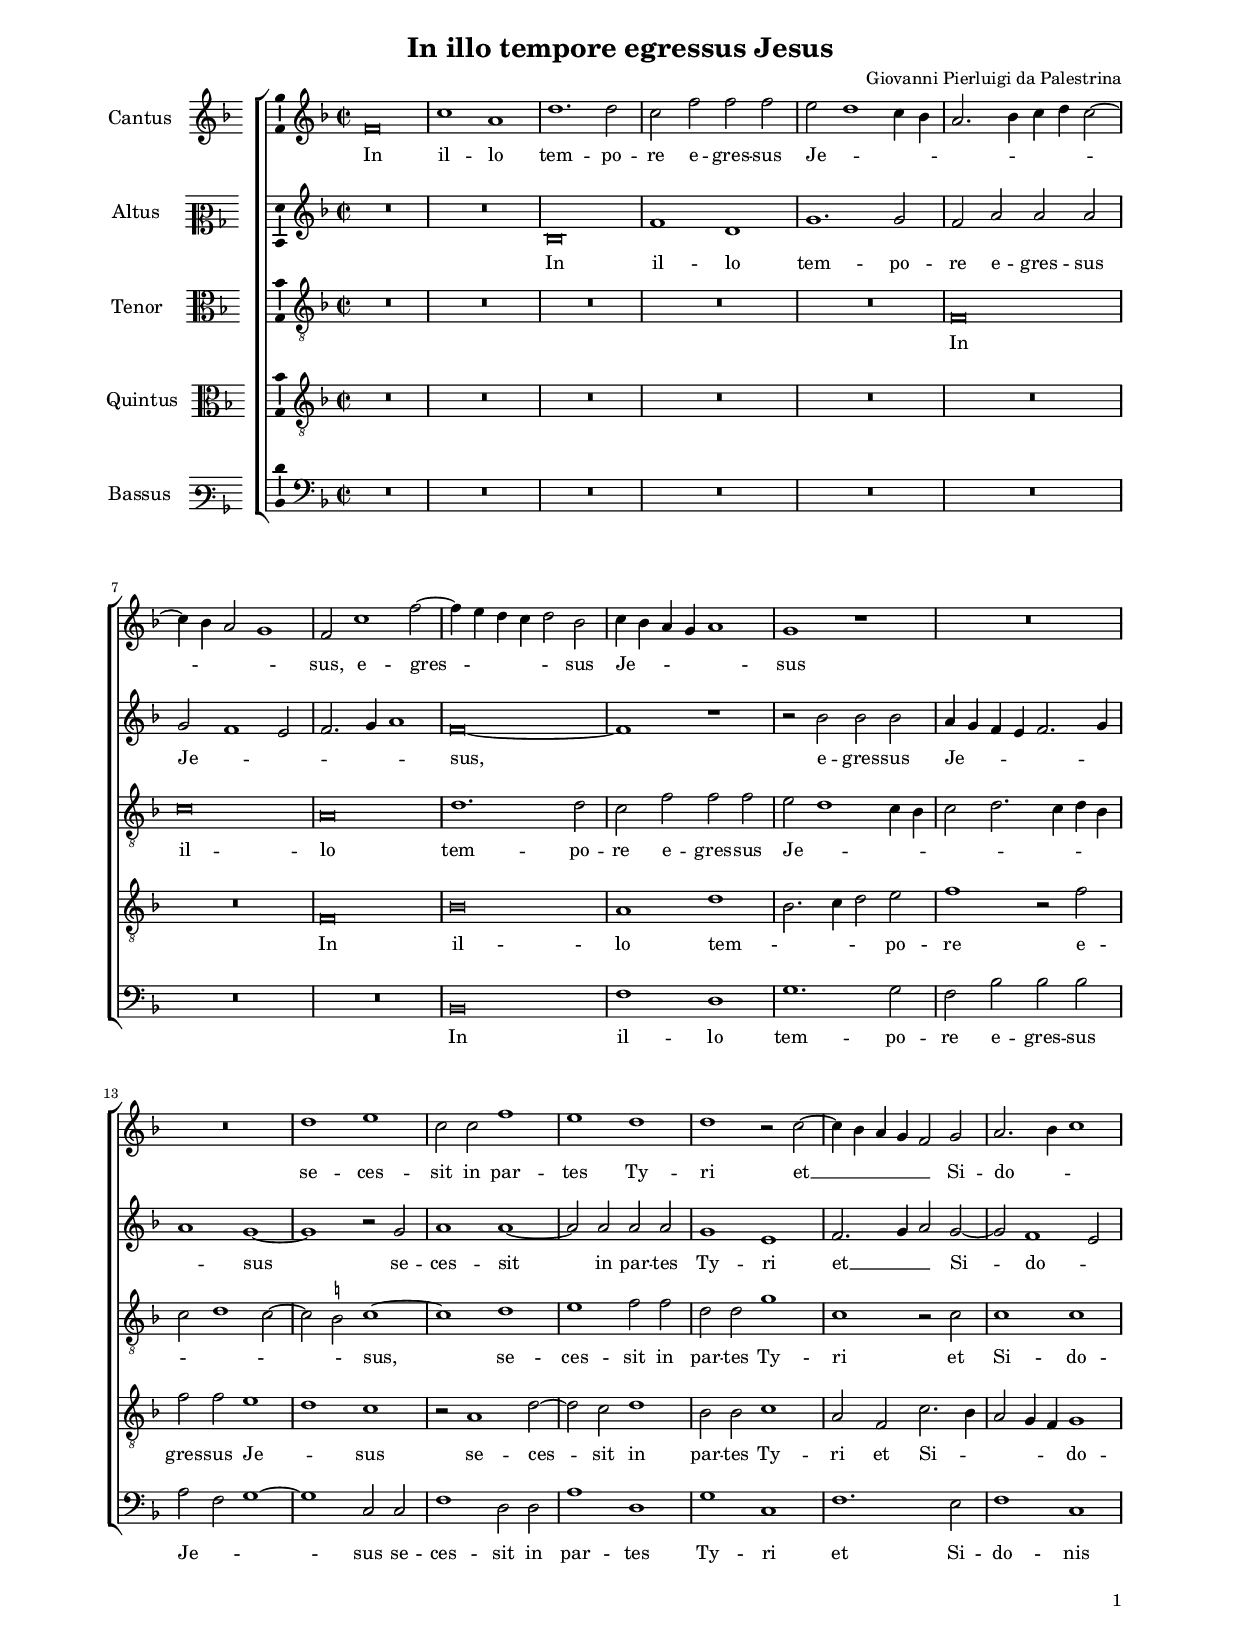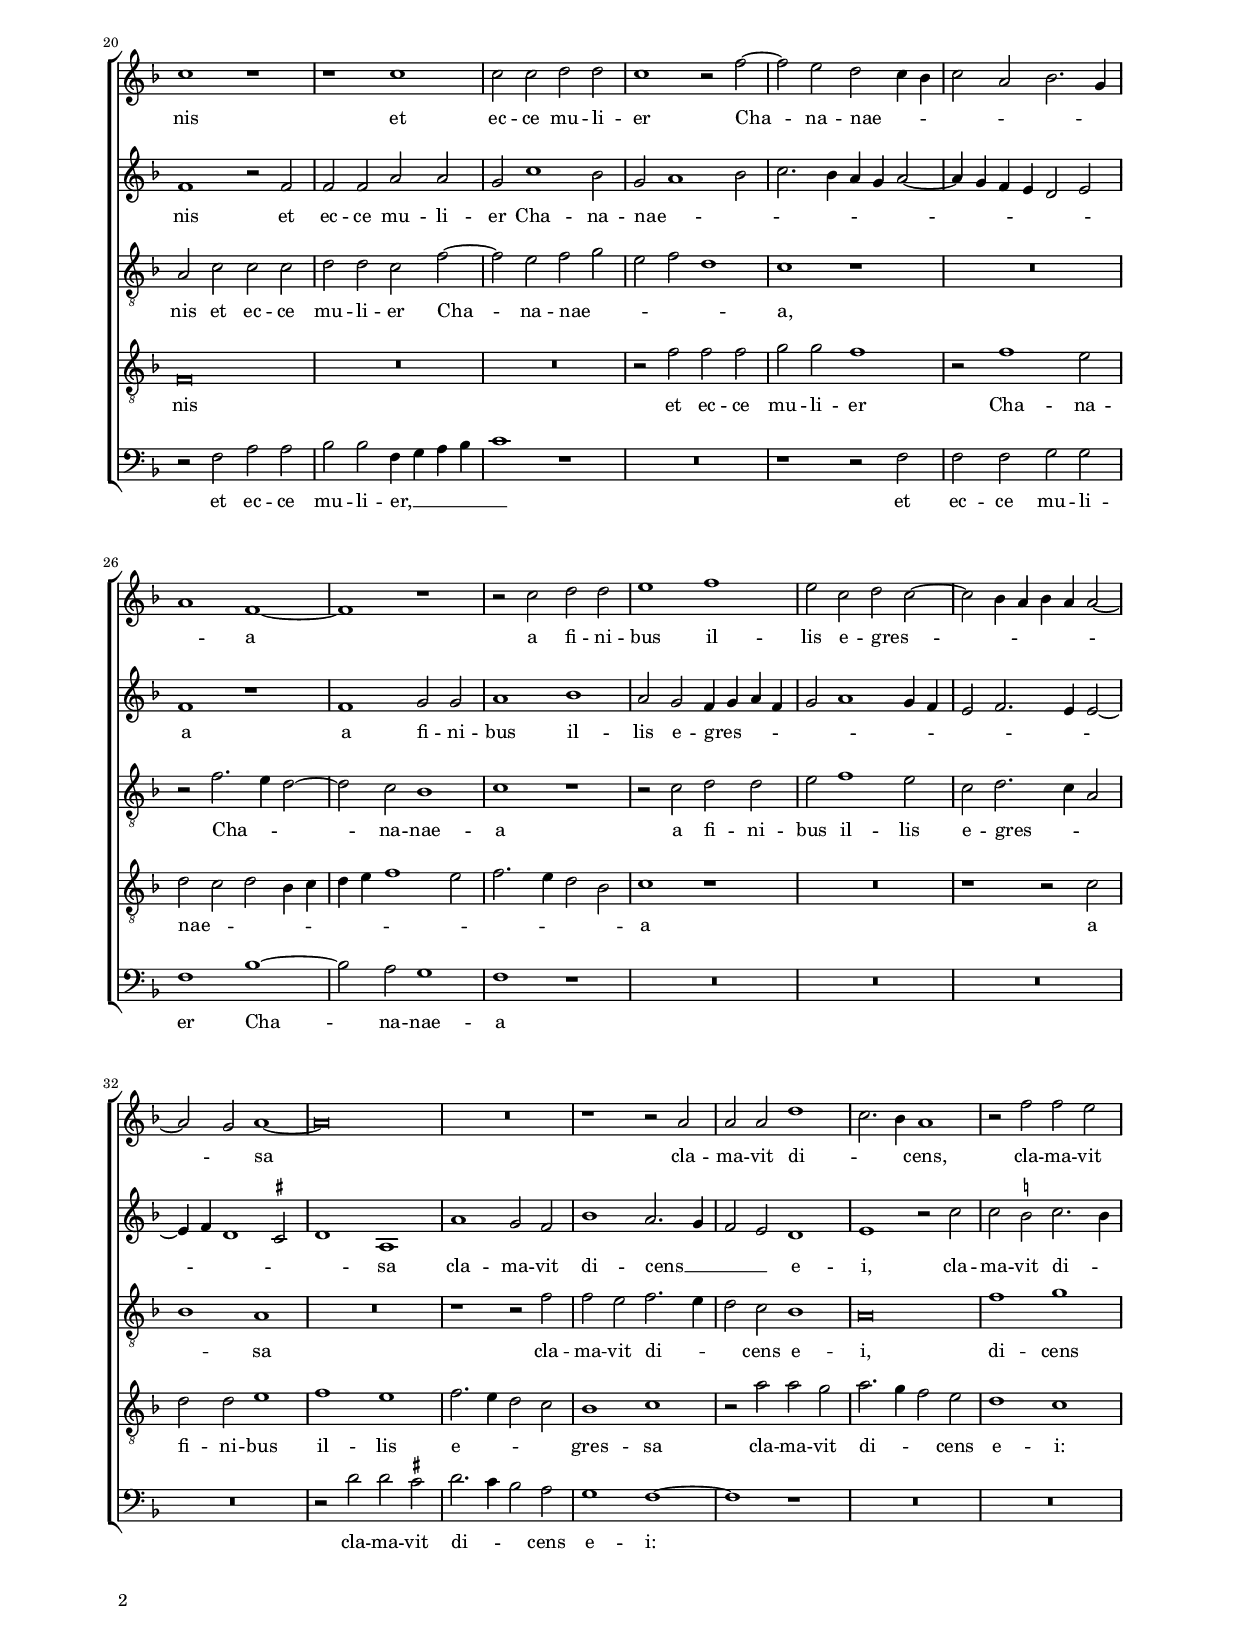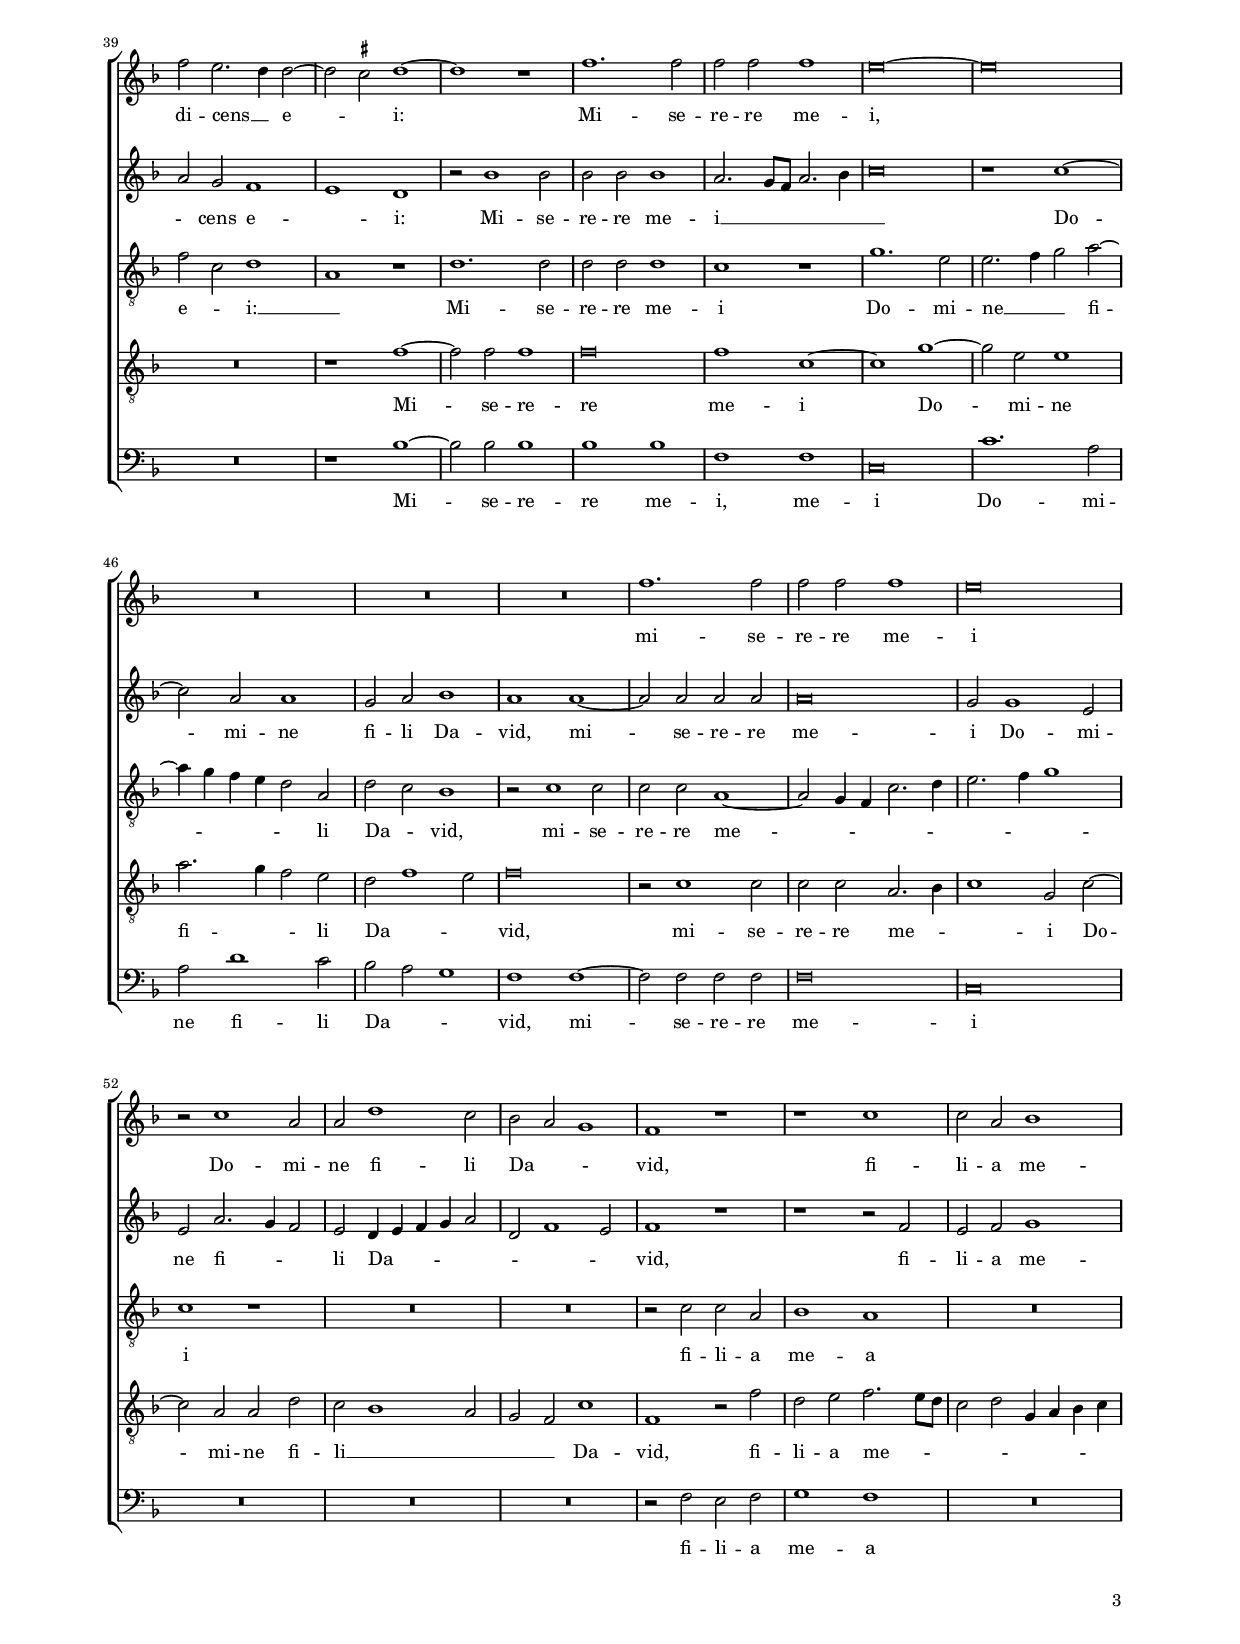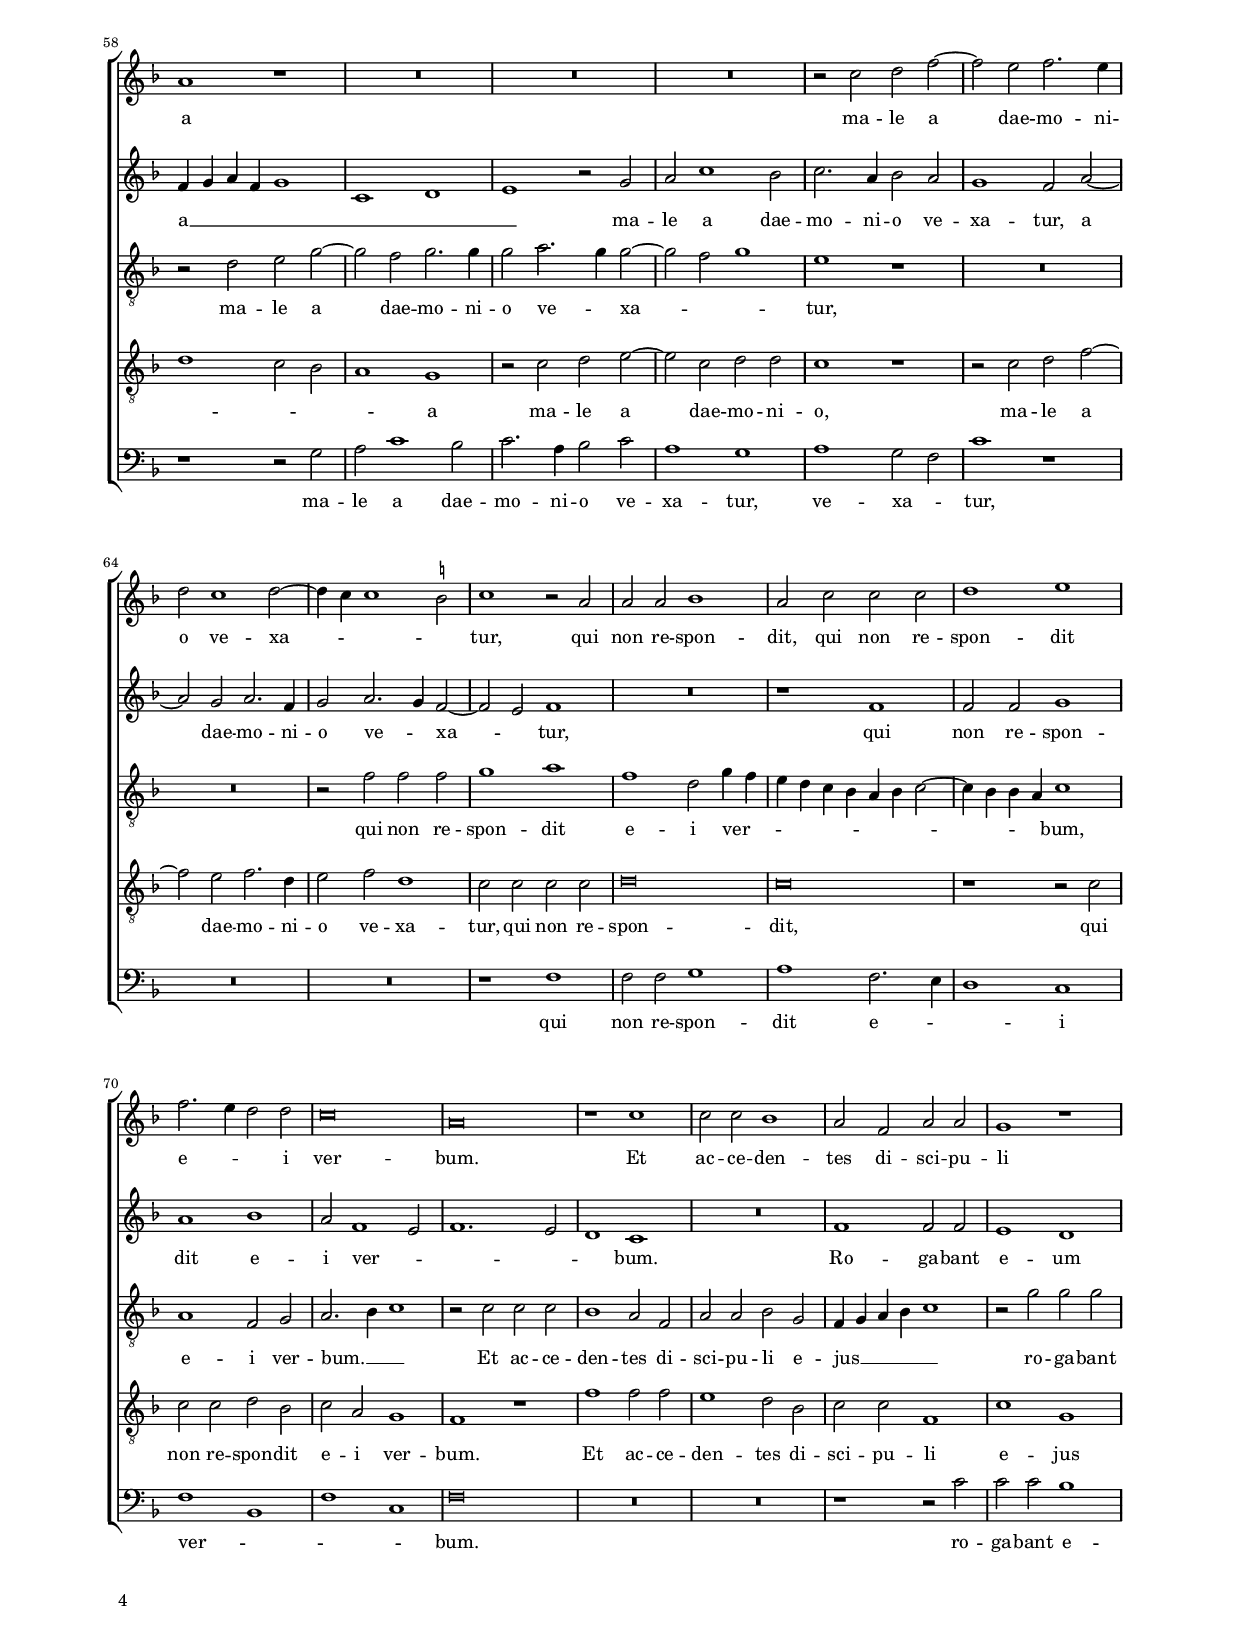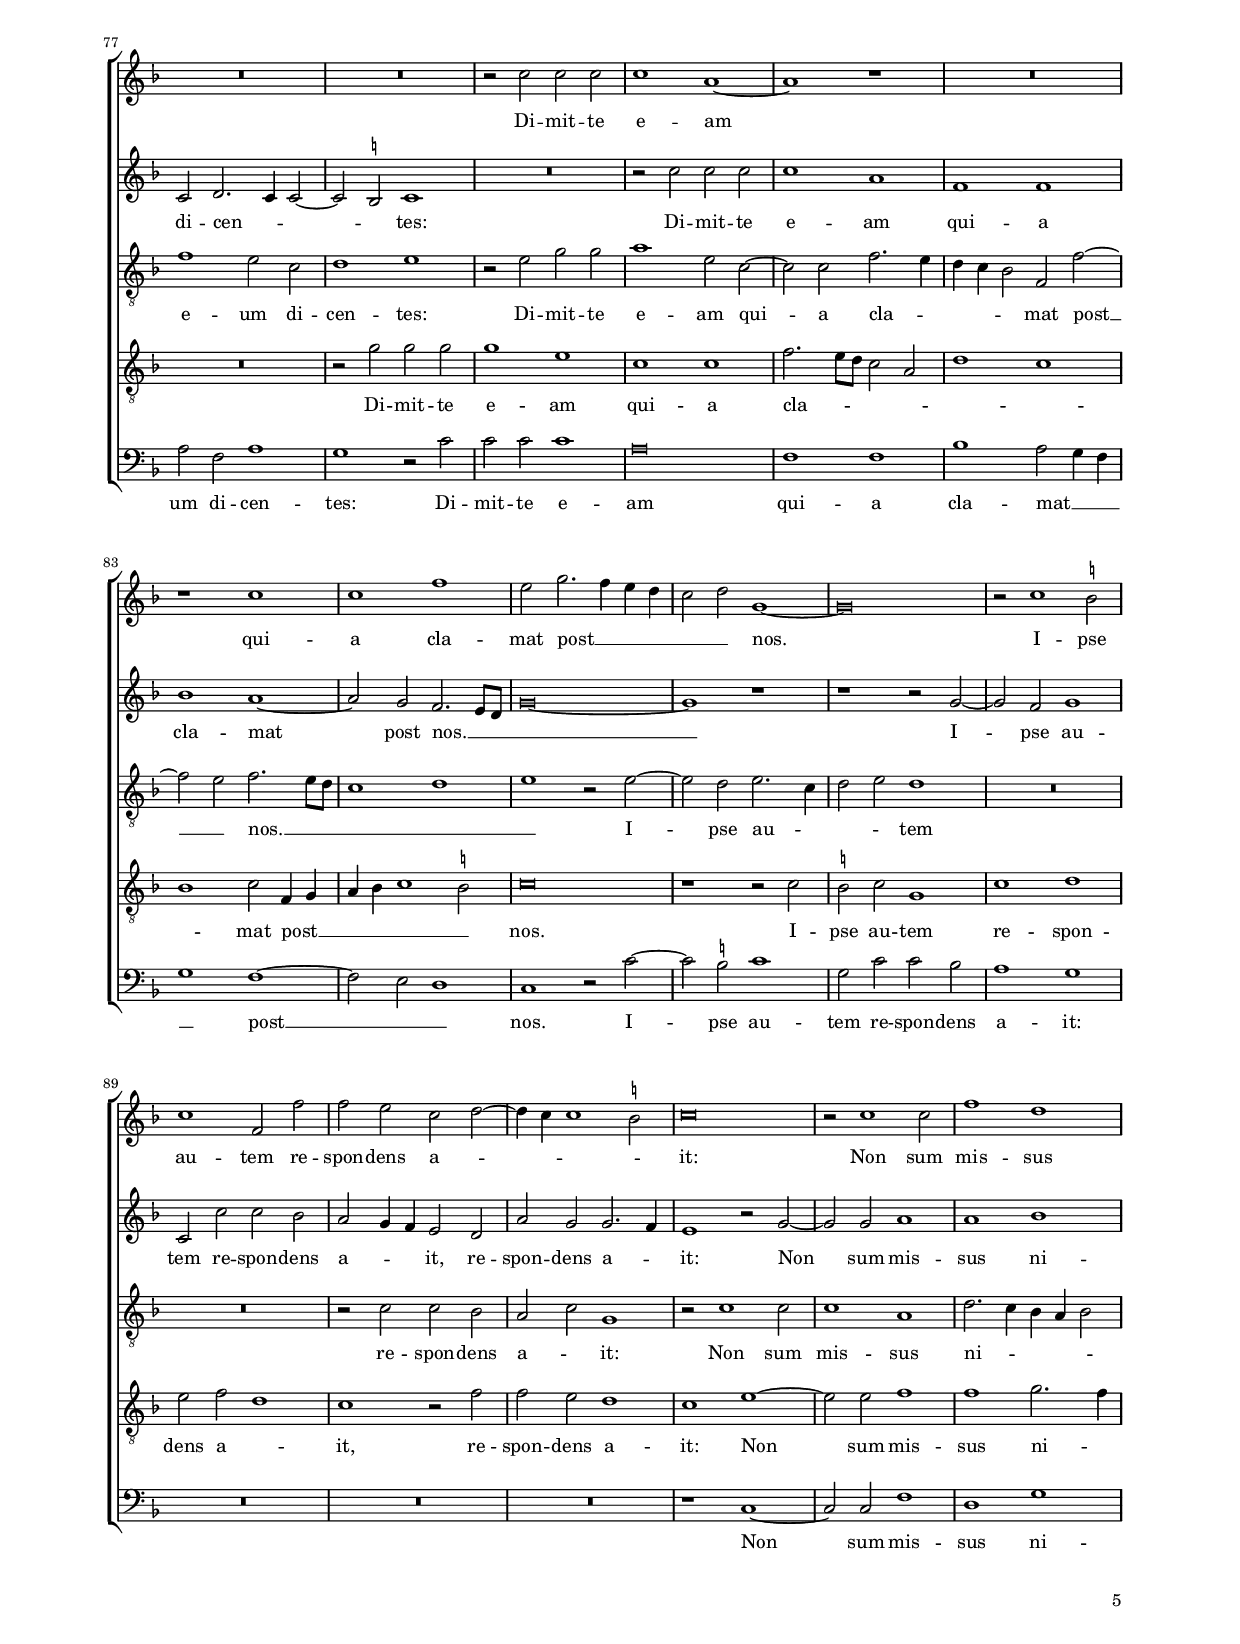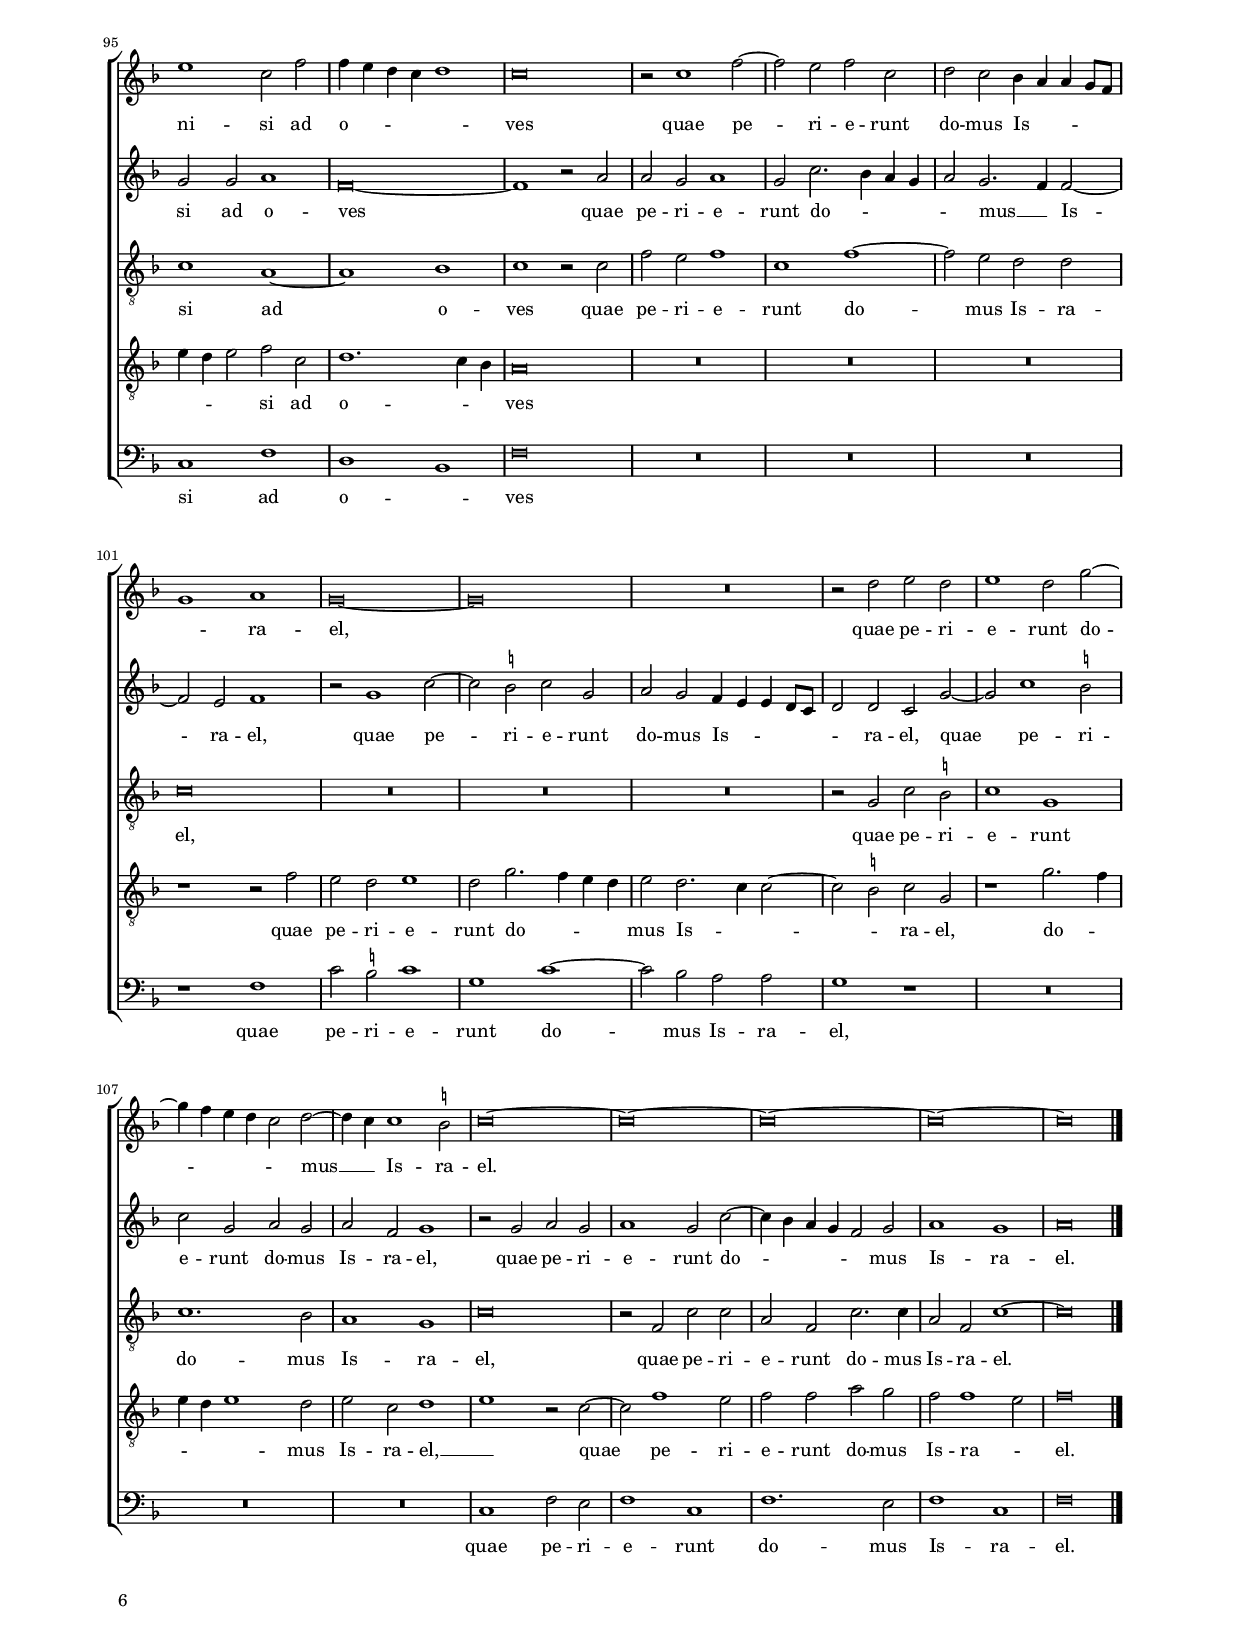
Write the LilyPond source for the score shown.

\header
{
  title="In illo tempore egressus Jesus"
  composer="Giovanni Pierluigi da Palestrina"
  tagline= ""
}

\version "2.24.2"
\include "deutsch.ly"
#(set-global-staff-size 15)
% #(set-default-paper-size "letter")
#(ly:set-option 'point-and-click #f)


\paper
	{
	top-margin = 1.8 \cm
	bottom-margin = 1.2 \cm
	left-margin = 2 \cm
	right-margin = 2 \cm
	ragged-bottom = ##f
	ragged-last-bottom = ##t
	print-page-number = ##f
	score-system-spacing = #'((basic-distance . 16) (minimum-distance . 14) (padding . 5) (strechability . 150))
	system-system-spacing = #'((basic-distance . 16) (minimum-distance . 14) (padding . 5) (strechability . 150))
	oddFooterMarkup=\markup   \fill-line { "" \fromproperty #'page:page-number-string }
	evenFooterMarkup=\markup  \fill-line { \fromproperty #'page:page-number-string "" }
	last-bottom-spacing = #'((basic-distance . 12) (minimum-distance . 7) (padding . 4))
	systems-per-page = 3
%	min-systems-per-page = 3
	markup-system-spacing = #'(basic-distance . 12)
%	print-all-headers = ##t
%	print-first-page-number = ##t
%	first-page-number = 1
	}

	
global = {
	\key f \major
	\time 2/2 \set Score.measureLength = #(ly:make-moment 2/1)
	\skip 1*2*113 \bar "|."
	}

	ficta = { \once \set suggestAccidentals = ##t }

	forget = #(define-music-function (music) (ly:music?) #{
		\accidentalStyle forget
		$music
		\accidentalStyle default
		#})


incipitcantus = \markup { \score {
	{
	\set Staff.instrumentName = \markup { \fontsize #1 "Cantus" }
	\key f \major
	\clef violin
	s4 \bar ""
	}
	\layout  {
	raggedright = ##t
	indent = 1.6 \cm
	line-width = 2.5\cm
	\context { \Staff \remove Time_signature_engraver }
	\override Staff.Clef.Y-extent = #'(0 . 0)
	}} \hspace #1 }

	 
incipitaltus = \markup { \score {
	{
	\set Staff.instrumentName = \markup { \fontsize #1 "Altus" }
	\key f \major
	\clef mezzosoprano
	s4 \bar ""
	}
	\layout  {
	raggedright = ##t
	indent = 1.6 \cm
	line-width = 2.5\cm
	\context { \Staff \remove Time_signature_engraver }
	\override Staff.Clef.Y-extent = #'(0 . 0)
	}} \hspace #1 }


incipittenor = \markup { \score {
	{
	\set Staff.instrumentName = \markup { \fontsize #1 "Tenor" }
	\key f \major
	\clef alto
	s4 \bar ""
	}
	\layout  {
	raggedright = ##t
	indent = 1.6 \cm
	line-width = 2.5\cm
	\context { \Staff \remove Time_signature_engraver }
	\override Staff.Clef.Y-extent = #'(0 . 0)
	}} \hspace #1 }
	 
	 
incipitquintus = \markup { \score {
	{
	\set Staff.instrumentName = \markup { \fontsize #1 "Quintus" }
	\key f \major
	\clef alto
	s4 \bar ""
	}
	\layout  {
	raggedright = ##t
	indent = 1.6 \cm
	line-width = 2.5\cm
	\context { \Staff \remove Time_signature_engraver }
	\override Staff.Clef.Y-extent = #'(0 . 0)
	}} \hspace #1 }
	 
	 
incipitbassus = \markup { \score {
	{
	\set Staff.instrumentName = \markup { \fontsize #1 "Bassus" }
	\key f \major
	\clef varbaritone
	s4 \bar ""
	}
	\layout  {
	raggedright = ##t
	indent = 1.6 \cm
	line-width = 2.5\cm
	\context { \Staff \remove Time_signature_engraver }
	\override Staff.Clef.Y-extent = #'(0 . 0)
	}} \hspace #1 }


cantus =  \relative c''
	{
	f,\breve
	c'1 a
	d1. d2
	c2 f f f
%5
	e2 d1 c4 b |
	a2. b4 c d c2~
	c4 b a2 g1
	f2 c'1 f2~
	f4 e d c d2 b
%10
	c4 b a g a1 |
	g1 r
	R\breve
	R\breve
	d'1 e
%15
	c2 c f1 |
	e1 d
	d1 r2 c~
	c4 b a g f2 g
	a2. b4 c1
%20
	c1 r |
	r1 c
	c2 c d d
	c1 r2 f~
	f2 e d c4 b
%25
	c2 a b2. g4 |
	a1 f~
	f1 r
	r2 c' d d
	e1 f
%30
	e2 c d c~ |
	c2 b4 a b4 a a2~
	a2 g a1~
	a\breve
	R\breve
%35
	r1 r2 a |
	a2 a d1
	c2. b4 a1
	r2 f' f e
	f2 e2. d4 d2~
%40
	d2 \ficta cis d1~ |
	d1 r
	f1. f2
	f2 f f1
	e\breve~
%45
	e\breve |
	R\breve
	R\breve
	R\breve
	f1. f2
%50
	f2 f f1 |
	e\breve
	r2 c1 a2
	a2 d1 c2
	b2 a g1
%55
	f1 r |
	r1 c'
	c2 a b1
	a1 r
	R\breve
%60
	R\breve |
	R\breve
	r2 c d f~
	f2 e f2. e4
	d2 c1 d2~
%65
	d4 c c1 \ficta h2 |
	c1 r2 a
	a2 a b1
	a2 c c c
	d1 e
%70
	f2. e4 d2 d |
	c\breve
	a\breve
	r1 c
	c2 c b1
%75
	a2 f a a |
	g1 r
	R\breve
	R\breve
	r2 c c c
%80
	c1 a~ |
	a1 r
	R\breve
	r1 c
	c1 f
%85
	e2 g2. f4 e d |
	c2 d g,1~
	g\breve
	r2 c1 \ficta h2
	c1 f,2 f'
%90
	f2 e c d~ |
	d4 c c1 \ficta h2
	c\breve
	r2 c1 c2
	f1 d
%95
	e1 c2 f |
	f4 e d c d1
	c\breve
	r2 c1 f2~
	f2 e f c
%100
	d2 c b4 a a g8 f |
	g1 a
	g\breve~
	g\breve
	R\breve
%105
	r2 d' e d |
	e1 d2 g~
	g4 f e d c2 d~
	d4 c c1 \ficta h2
	c\breve~
%110
	c\breve~ |
	c\breve~
	c\breve~
	c\breve |
	}


altus =  \relative c'
	{
	R\breve
	R\breve
	b\breve
	f'1 d
%5
	g1. g2 |
	f2 a a a
	g2 f1 e2
	f2. g4 a1
	f\breve~
%10
	f1 r |
	r2 b b b
	a4 g f e f2. g4
	a1 g~
	g1 r2 g
%15
	a1 a~ |
	a2 a a a
	g1 e
	f2. g4 a2 g~
	g2 f1 e2
%20
	f1 r2 f |
	f2 f a a
	g2 c1 b2
	g2 a1 b2
	c2. b4 a g a2~
%25
	a4 g f e d2 e |
	f1 r
	f1 g2 g
	a1 b
	a2 g f4 g a f
%30
	g2 a1 g4 f |
	e2 f2. e4 e2~
	e4 f d1 \ficta cis2
	d1 a
	a'1 g2 f
%35
	b1 a2. g4 |
	f2 e d1
	e1 r2 c'
	c2 \ficta h c2. \forget b4
	a2 g f1
%40
	e1 d |
	r2 b'1 b2
	b2 b b1
	a2. g8 f a2. b4
	c\breve
%45
	r1 c~ |
	c2 a a1
	g2 a b1
	a1 a~
	a2 a a a
%50
	a\breve |
	g2 g1 e2
	e2 a2. g4 f2
	e2 d4 e f g a2
	d,2 f1 e2
%55
	f1 r |
	r1 r2 f
	e2 f g1
	f4 g a f g1
	c,1 d
%60
	e1 r2 g |
	a2 c1 b2
	c2. a4 b2 a
	g1 f2 a~
	a2 g a2. f4
%65
	g2 a2. g4 f2~ |
	f2 e f1
	R\breve
	r1 f
	f2 f g1
%70
	a1 b |
	a2 f1 e2
	f1. e2
	d1 c
	R\breve
%75
	f1 f2 f |
	e1 d
	c2 d2. c4 c2~
	c2 \ficta h c1
	R\breve
%80
	r2 c' c c |
	c1 a
	f1 f
	b1 a~
	a2 g f2. e8 d
%85
	g\breve~ |
	g1 r
	r1 r2 g~
	g2 f g1
	c,2 c' c b
%90
	a2 g4 f e2 d |
	a'2 g g2. f4
	e1 r2 g~
	g2 g a1
	a1 b
%95
	g2 g a1 |
	f\breve~
	f1 r2 a
	a2 g a1
	g2 c2. b4 a g
%100
	a2 g2. f4 f2~ |
	f2 e f1
	r2 g1 c2~
	c2 \ficta h c g
	a2 g f4 e e d8 c
%105
	d2 d c g'~ |
	g2 c1 \ficta h2
	c2 g a g
	a2 f g1
	r2 g a g
%110
	a1 g2 c~ |
	c4 b a g f2 g
	a1 g
	a\breve |
	}


tenor =  \relative c'
	{
	R\breve
	R\breve
	R\breve
	R\breve
%5
	R\breve |
	f,\breve
	c'\breve
	a\breve
	d1. d2
%10
	c2 f f f |
	e2 d1 c4 b
	c2 d2. c4 d b
	c2 d1 c2~
	c2 \ficta h c1~
%15
	c1 d |
	e1 f2 f
	d2 d g1
	c,1 r2 c
	c1 c
%20
	a2 c c c |
	d2 d c f~
	f2 e f g
	e2 f d1
	c1 r
%25
	R\breve |
	r2 f2. e4 d2~
	d2 c b1
	c1 r
	r2 c d d
%30
	e2 f1 e2 |
	c2 d2. c4 a2
	b1 a
	R\breve
	r1 r2 f'
%35
	f2 e f2. e4 |
	d2 c b1
	a\breve
	f'1 g
	f2 c d1
%40
	a1 r |
	d1. d2
	d2 d d1
	c1 r
	g'1. e2
%45
	e2. f4 g2 a~ |
	a4 g f e d2 a
	d2 c b1
	r2 c1 c2
	c2 c a1~
%50
	a2 g4 f c'2. d4 |
	e2. f4 g1
	c,1 r
	R\breve
	R\breve
%55
	r2 c c a |
	b1 a
	R\breve
	r2 d e g~
	g2 f g2. g4
%60
	g2 a2. g4 g2~ |
	g2 f g1
	e1 r
	R\breve
	R\breve
%65
	r2 f f f |
	g1 a
	f1 d2 g4 f
	e4 d c b a b c2~
	c4 b b a c1
%70
	a1 f2 g |
	a2. b4 c1
	r2 c c c
	b1 a2 f
	a2 a b g
%75
	f4 g a b c1 |
	r2 g' g g
	f1 e2 c
	d1 e
	r2 e g g
%80
	a1 e2 c~ |
	c2 c f2. e4
	d4 c b2 f f'~
	f2 e f2. e8 d
	c1 d
%85
	e1 r2 e~ |
	e2 d e2. c4
	d2 e d1
	R\breve
	R\breve
%90
	r2 c c b |
	a2 c g1
	r2 c1 c2
	c1 a
	d2. c4 b a b2
%95
	c1 a~ |
	a1 b
	c1 r2 c
	f2 e f1
	c1 f~
%100
	f2 e d d |
	c\breve
	R\breve
	R\breve
	R\breve
%105
	r2 g c \ficta h |
	c1 g
	c1. b2
	a1 g
	c\breve
%110
	r2 f, c' c |
	a2 f c'2. c4
	a2 f c'1~
	c\breve |
	}


quintus  =  \relative c'
	{
	R\breve
	R\breve
	R\breve
	R\breve
%5
	R\breve |
	R\breve
	R\breve
	f,\breve
	b\breve
%10
	a1 d |
	b2. c4 d2 e
	f1 r2 f
	f2 f e1
	d1 c
%15
	r2 a1 d2~ |
	d2 c d1
	b2 b c1
	a2 f c'2. b4
	a2 g4 f g1
%20
	f\breve |
	R\breve
	R\breve
	r2 f' f f
	g2 g f1
%25
	r2 f1 e2 |
	d2 c d b4 c
	d4 e f1 e2
	f2. e4 d2 b
	c1 r
%30
	R\breve |
	r1 r2 c
	d2 d e1
	f1 e
	f2. e4 d2 c
%35
	b1 c |
	r2 a' a g
	a2. g4 f2 e
	d1 c
	R\breve
%40
	r1 f~ |
	f2 f f1
	f\breve
	f1 c~
	c1 g'~
%45
	g2 e e1 |
	a2. g4 f2 e
	d2 f1 e2
	f\breve
	r2 c1 c2
%50
	c2 c a2. b4 |
	c1 g2 c~
	c2 a a d
	c2 b1 a2
	g2 f c'1
%55
	f,1 r2 f' |
	d2 e f2. e8 d
	c2 d g,4 a b c
	d1 c2 b
	a1 g
%60
	r2 c d e~ |
	e2 c d d
	c1 r
	r2 c d f~
	f2 e f2. d4
%65
	e2 f d1 |
	c2 c c c
	d\breve
	c\breve
	r1 r2 c
%70
	c2 c d b |
	c2 a g1
	f1 r
	f'1 f2 f
	e1 d2 b
%75
	c2 c f,1 |
	c'1 g
	R\breve
	r2 g' g g
	g1 e
%80
	c1 c |
	f2. e8 d c2 a
	d1 c
	b1 c2 f,4 g
	a4 b c1 \ficta h2
%85
	c\breve |
	r1 r2 c
	\ficta h2 c g1
	c1 d
	e2 f d1
%90
	c1 r2 f |
	f2 e d1
	c1 e~
	e2 e f1
	f1 g2. f4
%95
	e4 d e2 f c |
	d1. c4 b
	a\breve
	R\breve
	R\breve
%100
	R\breve |
	r1 r2 f'
	e2 d e1
	d2 g2. f4 e d
	e2 d2. c4 c2~
%105
	c2 \ficta h c g |
	r1 g'2. f4
	e4 d e1 d2
	e2 c d1
	e1 r2 c~
%110
	c2 f1 e2 |
	f2 f a g
	f2 f1 e2
	f\breve |
	}


bassus  =  \relative c
	{
	R\breve
	R\breve
	R\breve
	R\breve
%5
	R\breve |
	R\breve
	R\breve
	R\breve
	b\breve
%10
	f'1 d |
	g1. g2
	f2 b b b
	a2 f g1~
	g1 c,2 c
%15
	f1 d2 d |
	a'1 d,
	g1 c,
	f1. e2
	f1 c
%20
	r2 f a a |
	b2 b f4 g a b
	c1 r
	R\breve
	r1 r2 f,
%25
	f2 f g g |
	f1 b~
	b2 a g1
	f1 r
	R\breve
%30
	R\breve |
	R\breve
	R\breve
	r2 d' d \ficta cis
	d2. c4 b2 a
%35
	g1 f~ |
	f1 r
	R\breve
	R\breve
	R\breve
%40
	r1 b~ |
	b2 b b1
	b1 b
	f1 f
	c\breve
%45
	c'1. a2  |
	a2 d1 c2
	b2 a g1
	f1 f~
	f2 f f f
%50
	f\breve |
	c\breve
	R\breve
	R\breve
	R\breve
%55
	r2 f e f |
	g1 f1
	R\breve
	r1 r2 g
	a2 c1 b2
%60
	c2. a4 b2 c |
	a1 g
	a1 g2 f
	c'1 r
	R\breve
%65
	R\breve |
	r1 f,1
	f2 f g1
	a1 f2. e4
	d1 c
%70
	f1 b,1 |
	f'1 c1
	f\breve
	R\breve
	R\breve
%75
	r1 r2 c' |
	c2 c b1
	a2 f a1
	g1 r2 c
	c2 c c1
%80
	a\breve |
	f1 f
	b1 a2 g4 f
	g1 f~
	f2 e d1
%85
	c1 r2 c'~ |
	c2 \ficta h c1
	g2 c c b
	a1 g
	R\breve
%90
	R\breve |
	R\breve
	r1 c,~
	c2 c f1
	d1 g
%95
	c,1 f |
	d1 b
	f'\breve
	R\breve
	R\breve
%100
	R\breve |
	r1 f
	c'2 \ficta h c1
	g1 c~
	c2 b a a
%105
	g1 r |
	R\breve
	R\breve
	R\breve
	c,1 f2 e
%110
	f1 c |
	f1. e2
	f1 c
	f\breve |
	}


lyricscantus = \lyricmode {
	In il -- lo tem -- po -- re e -- gres -- sus Je -- _ _ _ _ _ _ _ _ _ _ _ sus,
	e -- gres -- _ _ _ _ sus Je -- _ _ _ _ sus
	se -- ces -- sit in par -- tes Ty -- ri et __ _ _ _ _ Si -- do -- _ _ nis
	et ec -- ce mu -- li -- er Cha -- na -- nae -- _ _ _ _ _ _ _ a
	a fi -- ni -- bus il -- lis e -- gres -- _ _ _ _ _ _ _ sa
	cla -- ma -- vit di -- _ _ cens,
	cla -- ma -- vit di -- cens __ _ e -- _ i:
	Mi -- se -- re -- re me -- i,
	mi -- se -- re -- re me -- i Do -- mi -- ne fi -- li Da -- _ _ vid,
	fi -- li -- a me -- a ma -- le a dae -- mo -- ni -- o ve -- xa -- _ _ _ tur,
	qui non re -- spon -- dit,
	qui non re -- spon -- dit e -- _ _ i ver -- bum.
	Et ac -- ce -- den -- tes di -- sci -- pu -- li
	Di -- mit -- te e -- am qui -- a cla -- mat post __ _ _ _ _ _ nos.
	I -- pse au -- tem re -- spon -- dens a -- _ _ _ _ it:
	Non sum mis -- sus ni -- si ad o -- _ _ _ _ ves
	quae pe -- ri -- e -- runt do -- mus Is -- _ _ _ _ _ ra -- el,
	quae pe -- ri -- e -- runt do -- _ _ _ _ mus __ _ Is -- ra -- el.
	}


lyricsaltus = \lyricmode {
	In il -- lo tem -- po -- re e -- gres -- sus Je -- _ _ _ _ _ sus,
	e -- gres -- sus Je -- _ _ _ _ _ _ sus
	se -- ces -- sit in par -- tes Ty -- ri et __ _ _ Si -- do -- _ nis
	et ec -- ce mu -- li -- er Cha -- na -- nae -- _ _ _ _ _ _ _ _ _ _ _ _ a
	a fi -- ni -- bus il -- lis e -- gres -- _ _ _ _ _ _ _ _ _ _ _ _ _ _ _ sa
	cla -- ma -- vit di -- cens __ _ _ _ e -- i,
	cla -- ma -- vit di -- _ _ cens e -- _ i:
	Mi -- se -- re -- re me -- i __ _ _ _ _ _ Do -- mi -- ne fi -- li Da -- vid,
	mi -- se -- re -- re me -- i Do -- mi -- ne fi -- _ _ li Da -- _ _ _ _ _ _ _ vid,
	fi -- li -- a me -- a __ _ _ _ _ _ _ _ ma -- le a dae -- mo -- ni -- o ve -- xa -- tur,
	a dae -- mo -- ni -- o ve -- _ xa -- _ tur,
	qui non re -- spon -- dit e -- i ver -- _ _ _ _ bum.
	Ro -- ga -- bant e -- um di -- cen -- _ _ _ tes:
	Di -- mit -- te e -- am qui -- a cla -- mat post nos. __ _ _ _
	I -- pse au -- tem re -- spon -- dens a -- _ _ it,
	re -- spon -- dens a -- _ it:
	Non sum mis -- sus ni -- si ad o -- ves
	quae pe -- ri -- e -- runt do -- _ _ _ _ mus __ _ Is -- ra -- el,
	quae pe -- ri -- e -- runt do -- mus Is -- _ _ _ _ _ ra -- el,
	quae pe -- ri -- e -- runt do -- mus Is -- ra -- el,
	quae pe -- ri -- e -- runt do -- _ _ _ _ mus Is -- ra -- el.
	}


lyricstenor = \lyricmode {
	In il -- lo tem -- po -- re e -- gres -- sus Je -- _ _ _ _ _ _ _ _ _ _ _ _ sus,
	se -- ces -- sit in par -- tes Ty -- ri et Si -- do -- nis
	et ec -- ce mu -- li -- er Cha -- na -- nae -- _ _ _ _ a,
	Cha -- _ _ na -- nae -- a
	a fi -- ni -- bus il -- lis e -- gres -- _ _ _ sa
	cla -- ma -- vit di -- _ _ cens e -- i,
	di -- cens e -- _ i: __ _
	Mi -- se -- re -- re me -- i Do -- mi -- ne __ _ _ fi -- _ _ _ _ li Da -- _ vid,
	mi -- se -- re -- re me -- _ _ _ _ _ _ _ i
	fi -- li -- a me -- a ma -- le a dae -- mo -- ni -- o ve -- _ xa -- _ _ tur,
	qui non re -- spon -- dit e -- i ver -- _ _ _ _ _ _ _ _ _ _ _ bum,
	e -- i ver -- bum. __ _ _
	Et ac -- ce -- den -- tes di -- sci -- pu -- li e -- jus __ _ _ _ _
	ro -- ga -- bant e -- um di -- cen -- tes:
	Di -- mit -- te e -- am qui -- a cla -- _ _ _ _ mat post __ _ nos. __ _ _ _ _ _
	I -- pse au -- _ _ _ tem re -- spon -- dens a -- _ it:
	Non sum mis -- sus ni -- _ _ _ _ si ad o -- ves
	quae pe -- ri -- e -- runt do -- mus Is -- ra -- el,
	quae pe -- ri -- e -- runt do -- mus Is -- ra -- el,
	quae pe -- ri -- e -- runt do -- mus Is -- ra -- el.
	}


lyricsquintus = \lyricmode {
	In il -- lo tem -- _ _ _ po -- re e -- gres -- sus Je -- _ sus
	se -- ces -- sit in par -- tes Ty -- ri et Si -- _ _ _ _ do -- nis
	et ec -- ce mu -- li -- er Cha -- na -- nae -- _ _ _ _ _ _ _ _ _ _ _ _ a
	a fi -- ni -- bus il -- lis e -- _ _ _ gres -- sa
	cla -- ma -- vit di -- _ _ cens e -- i:
	Mi -- se -- re -- re me -- i Do -- mi -- ne fi -- _ _ li Da -- _ _ vid,
	mi -- se -- re -- re me -- _ _ i Do -- mi -- ne fi -- li __ _ _ _ _ Da -- vid,
	fi -- li -- a me -- _ _ _ _ _ _ _ _ _ _ _ _ a ma -- le a dae -- mo -- ni -- o,
	ma -- le a dae -- mo -- ni -- o ve -- xa -- tur,
	qui non re -- spon -- dit,
	qui non re -- spon -- dit e -- i ver -- bum.
	Et ac -- ce -- den -- tes di -- sci -- pu -- li e -- jus
	Di -- mit -- te e -- am qui -- a cla -- _ _ _ _ _ _ _ mat post __ _ _ _ _ _ nos.
	I -- pse au -- tem re -- spon -- dens a -- _ it,
	re -- spon -- dens a -- it:
	Non sum mis -- sus ni -- _ _ _ _ si ad o -- _ _ ves
	quae pe -- ri -- e -- runt do -- _ _ _ mus Is -- _ _ _ ra -- el,
	do -- _ _ _ _ mus Is -- ra -- el, __ _
	quae pe -- ri -- e -- runt do -- mus Is -- ra -- _ el.
	}


lyricsbassus = \lyricmode {
	In il -- lo tem -- po -- re e -- gres -- sus Je -- _ _ sus
	se -- ces -- sit in par -- tes Ty -- ri et Si -- do -- nis
	et ec -- ce mu -- li -- er, __ _ _ _ _ 
	et ec -- ce mu -- li -- er Cha -- na -- nae -- a
	cla -- ma -- vit di -- _ _ cens e -- i:
	Mi -- se -- re -- re me -- i,
	me -- i Do -- mi -- ne fi -- li Da -- _ _ vid,
	mi -- se -- re -- re me -- i
	fi -- li -- a me -- a ma -- le a dae -- mo -- ni -- o ve -- xa -- tur,
	ve -- xa -- _ tur,
	qui non re -- spon -- dit e -- _ _ i ver -- _ _ _ bum.
	ro -- ga -- bant e -- um di -- cen -- tes:
	Di -- mit -- te e -- am qui -- a cla -- mat __ _ _ _ post __ _ _ nos.
	I -- pse au -- tem re -- spon -- dens a -- it:
	Non sum mis -- sus ni -- si ad o -- _ ves
	quae pe -- ri -- e -- runt do -- mus Is -- ra -- el,
	quae pe -- ri -- e -- runt do -- mus Is -- ra -- el.
	}


\score {
	\transpose f f {
	\new ChoirStaff \with { \override StaffGrouper.staff-staff-spacing.basic-distance = #12 }
	<<

	\new Staff << \global
	\new Voice="v1" {
		\set Staff.instrumentName=\incipitcantus
%		\set Staff.instrumentName= "S"
		\set Staff.midiInstrument = "reed organ"
		\clef violin
		\cantus }
	\new Lyrics \lyricsto "v1" {\lyricscantus }
	>>


	\new Staff << \global
	\new Voice="v2" {
		\set Staff.instrumentName=\incipitaltus
%		\set Staff.instrumentName= "A"
		\set Staff.midiInstrument = "reed organ"
		\clef violin 
		\altus}
	\new Lyrics \lyricsto "v2" {\lyricsaltus }
	>>


	\new Staff << \global
	\new Voice="v3" {
		\set Staff.instrumentName=\incipittenor
%		\set Staff.instrumentName= "T"
		\set Staff.midiInstrument = "reed organ"
		\clef "G_8"
		\tenor }
	\new Lyrics \lyricsto "v3" {\lyricstenor }
	>>


	\new Staff << \global
	\new Voice="v5" {
		\set Staff.instrumentName=\incipitquintus
%		\set Staff.instrumentName= "Q"
		\set Staff.midiInstrument = "reed organ"
		\clef "G_8"
		\quintus}
	\new Lyrics \lyricsto "v5" {\lyricsquintus }
	>>


	\new Staff << \global
	\new Voice="v4" {
		\set Staff.instrumentName=\incipitbassus
%		\set Staff.instrumentName= "B"
		\set Staff.midiInstrument = "reed organ"
		\clef bass 
		\bassus }
	\new Lyrics \lyricsto "v4" {\lyricsbassus}
	>>

	>>
	} % transpose

	\layout
	{
	indent = 2.5\cm
	\context { \Lyrics \override VerticalAxisGroup.nonstaff-relatedstaff-spacing.padding = #1.5 }
%	\context { \Lyrics \override LyricText.font-size = #1 }
	\context { \Staff \override TimeSignature.break-visibility = #end-of-line-invisible }
	\context { \Staff \consists Ambitus_engraver }
	\context { \Score \override BarNumber.padding = #2 }
	\context { \Voice \override NoteHead.style = #'baroque }
	}

\midi
	{
	\tempo 2 = 90
	}

}


% EOF
